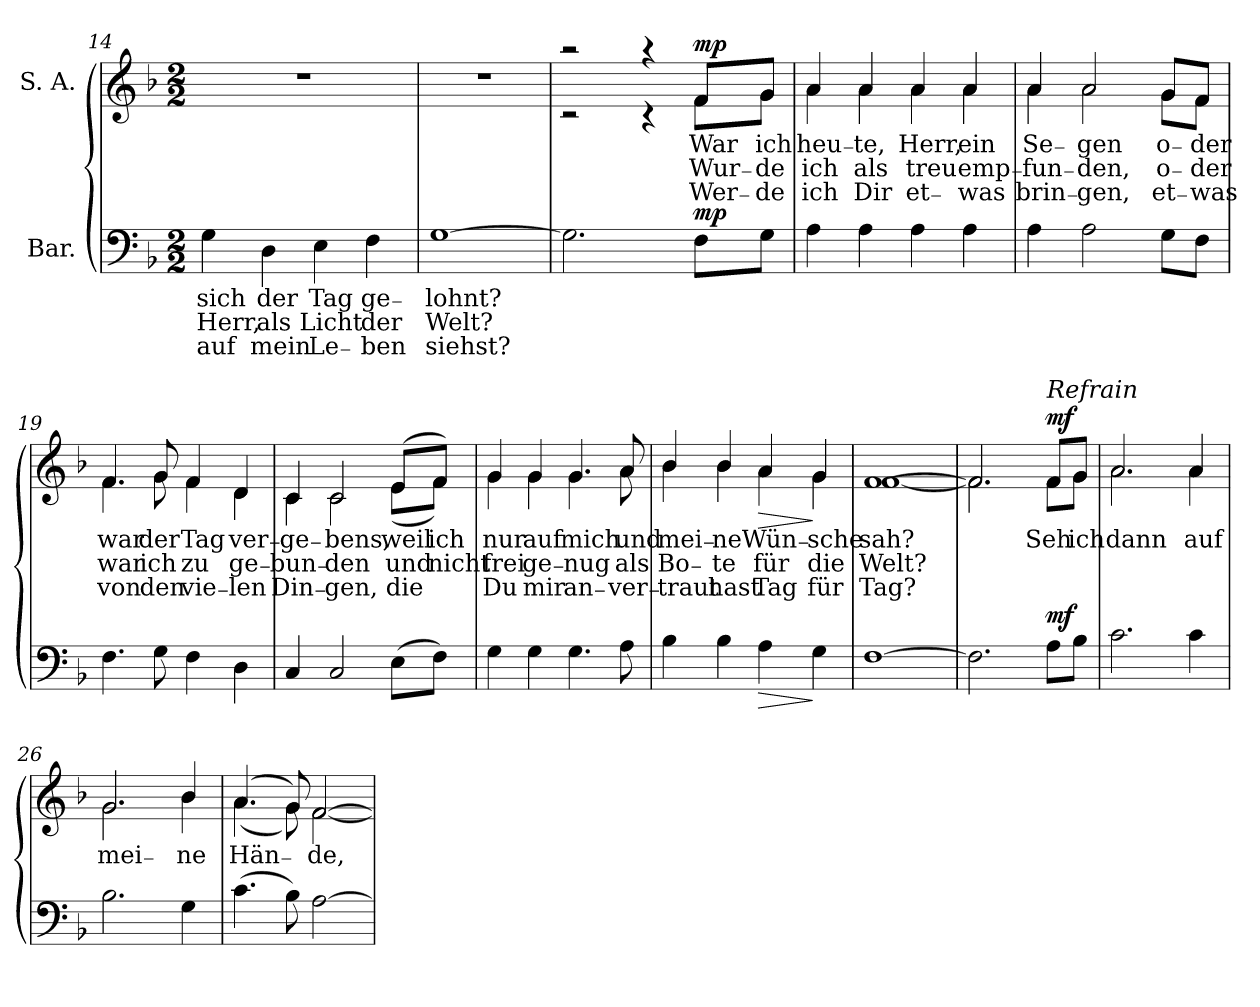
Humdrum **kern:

**kern	**text	**text	**text	**dynam	**kern	**text	**text	**text	**dynam
*part2	*part2	*part2	*part2	*part2	*part1	*part1	*part1	*part1	*part1
*staff2	*staff2	*staff2	*staff2	*staff2	*staff1	*staff1	*staff1	*staff1	*staff1
*I"Bar.	*	*	*	*	*I"S. A.	*	*	*	*
*clefF4	*	*	*	*	*clefG2	*	*	*	*
*k[b-]	*	*	*	*	*k[b-]	*	*	*	*
*F:	*	*	*	*	*F:	*	*	*	*
*M2/2	*	*	*	*	*M2/2	*	*	*	*
=14	=14	=14	=14	=14	=14	=14	=14	=14	=14
!	!LO:LY:b	!LO:LY:b	!LO:LY:b	!	!	!	!	!	!
4G\	sich	Herr,	auf	.	1r	.	.	.	.
!	!LO:LY:b	!LO:LY:b	!LO:LY:b	!	!	!	!	!	!
4D\	der	als	mein	.	.	.	.	.	.
!	!LO:LY:b	!LO:LY:b	!LO:LY:b	!	!	!	!	!	!
4E\	Tag	Licht	Le₋	.	.	.	.	.	.
!	!LO:LY:b	!LO:LY:b	!LO:LY:b	!	!	!	!	!	!
4F\	ge₋	der	ben	.	.	.	.	.	.
=15	=15	=15	=15	=15	=15	=15	=15	=15	=15
!	!LO:LY:b	!LO:LY:b	!LO:LY:b	!	!	!	!	!	!
[1G	lohnt?	Welt?	siehst?	.	1r	.	.	.	.
=16	=16	=16	=16	=16	=16	=16	=16	=16	=16
*	*	*	*	*	*^	*	*	*	*
2.G\]	.	.	.	.	2raa	2rc	.	.	.	.
.	.	.	.	.	4raa	4rc	.	.	.	.
!	!	!	!	!LO:DY:a	!	!	!LO:LY:b	!LO:LY:b	!LO:LY:b	!LO:DY:a
8F\L	.	.	.	mp	8f/L	8f\L	War	Wur₋	Wer₋	mp
!	!	!	!	!	!	!	!LO:LY:b	!LO:LY:b	!LO:LY:b	!
8G\J	.	.	.	.	8g/J	8g\J	ich	de	de	.
=17	=17	=17	=17	=17	=17	=17	=17	=17	=17	=17
!	!	!	!	!	!	!	!LO:LY:b	!LO:LY:b	!LO:LY:b	!
4A\	.	.	.	.	4a/	4a\	heu₋	ich	ich	.
!	!	!	!	!	!	!	!LO:LY:b	!LO:LY:b	!LO:LY:b	!
4A\	.	.	.	.	4a/	4a\	te,	als	Dir	.
!	!	!	!	!	!	!	!LO:LY:b	!LO:LY:b	!LO:LY:b	!
4A\	.	.	.	.	4a/	4a\	Herr,	treu	et₋	.
!	!	!	!	!	!	!	!LO:LY:b	!LO:LY:b	!LO:LY:b	!
4A\	.	.	.	.	4a/	4a\	ein	emp₋	was	.
!!LO:LB:g=z	!!
=18	=18	=18	=18	=18	=18	=18	=18	=18	=18	=18
!	!	!	!	!	!	!	!LO:LY:b	!LO:LY:b	!LO:LY:b	!
4A\	.	.	.	.	4a/	4a\	Se₋	fun₋	brin₋	.
!	!	!	!	!	!	!	!LO:LY:b	!LO:LY:b	!LO:LY:b	!
2A\	.	.	.	.	2a/	2a\	gen	den,	gen,	.
!	!	!	!	!	!	!	!LO:LY:b	!LO:LY:b	!LO:LY:b	!
8G\L	.	.	.	.	8g/L	8g\L	o₋	o₋	et₋	.
!	!	!	!	!	!	!	!LO:LY:b	!LO:LY:b	!LO:LY:b	!
8F\J	.	.	.	.	8f/J	8f\J	der	der	was	.
=19	=19	=19	=19	=19	=19	=19	=19	=19	=19	=19
!	!	!	!	!	!	!	!LO:LY:b	!LO:LY:b	!LO:LY:b	!
4.F\	.	.	.	.	4.f/	4.f\	war	war	von	.
!	!	!	!	!	!	!	!LO:LY:b	!LO:LY:b	!LO:LY:b	!
8G\	.	.	.	.	8g/	8g\	der	ich	den	.
!	!	!	!	!	!	!	!LO:LY:b	!LO:LY:b	!LO:LY:b	!
4F\	.	.	.	.	4f/	4f\	Tag	zu	vie₋	.
!	!	!	!	!	!	!	!LO:LY:b	!LO:LY:b	!LO:LY:b	!
4D\	.	.	.	.	4d/	4d\	ver₋	ge₋	len	.
=20	=20	=20	=20	=20	=20	=20	=20	=20	=20	=20
!	!	!	!	!	!	!	!LO:LY:b	!LO:LY:b	!LO:LY:b	!
4C/	.	.	.	.	4c/	4c\	ge₋	bun₋	Din₋	.
!	!	!	!	!	!	!	!LO:LY:b	!LO:LY:b	!LO:LY:b	!
2C/	.	.	.	.	2c/	2c\	bens,	den	gen,	.
!	!	!	!	!	!	!	!LO:LY:b	!LO:LY:b	!LO:LY:b	!
(>8E\L	.	.	.	.	(>8e/L	(<8e\L	weil	und	die	.
!	!	!	!	!	!	!	!LO:LY:b	!LO:LY:b	!	!
8F\J)	.	.	.	.	8f/J)	8f\J)	ich	nicht	.	.
=21	=21	=21	=21	=21	=21	=21	=21	=21	=21	=21
!	!	!	!	!	!	!	!LO:LY:b	!LO:LY:b	!LO:LY:b	!
4G\	.	.	.	.	4g/	4g\	nur	frei	Du	.
!	!	!	!	!	!	!	!LO:LY:b	!LO:LY:b	!LO:LY:b	!
4G\	.	.	.	.	4g/	4g\	auf	ge₋	mir	.
!	!	!	!	!	!	!	!LO:LY:b	!LO:LY:b	!LO:LY:b	!
4.G\	.	.	.	.	4.g/	4.g\	mich	nug	an₋	.
!	!	!	!	!	!	!	!LO:LY:b	!LO:LY:b	!LO:LY:b	!
8A\	.	.	.	.	8a/	8a\	und	als	ver₋	.
!!LO:PB:g=z	!!
=22	=22	=22	=22	=22	=22	=22	=22	=22	=22	=22
!	!	!	!	!	!	!	!LO:LY:b	!LO:LY:b	!LO:LY:b	!
4B-\	.	.	.	.	4b-/	4b-\	mei₋	Bo₋	traut	.
!	!	!	!	!	!	!	!LO:LY:b	!LO:LY:b	!LO:LY:b	!
4B-\	.	.	.	.	4b-/	4b-\	ne	te	hast	.
!	!	!	!	!LO:HP:b	!	!	!	!	!	!
!	!	!	!	!	!	!	!LO:LY:b	!LO:LY:b	!LO:LY:b	!LO:HP:b
4A\	.	.	.	>	4a/	4a\	Wün₋	für	Tag	>
!	!	!	!	!	!	!	!LO:LY:b	!LO:LY:b	!LO:LY:b	!
4G\	.	.	.	]	4g/	4g\	sche	die	für	]
=23	=23	=23	=23	=23	=23	=23	=23	=23	=23	=23
!	!	!	!	!	!	!	!LO:LY:b	!LO:LY:b	!LO:LY:b	!
[1F	.	.	.	.	[>1f	[<1f	sah?	Welt?	Tag?	.
=24	=24	=24	=24	=24	=24	=24	=24	=24	=24	=24
2.F\]	.	.	.	.	2.f/]	2.f\]	.	.	.	.
!	!	!	!	!	!LO:TX:a:i:t=Refrain	!	!	!	!	!
!	!	!	!	!LO:DY:a	!	!	!LO:LY:b	!	!	!LO:DY:a
8A\L	.	.	.	mf	8f/L	8f\L	Seh	.	.	mf
!	!	!	!	!	!	!	!LO:LY:b	!	!	!
8B-\J	.	.	.	.	8g/J	8g\J	ich	.	.	.
=25	=25	=25	=25	=25	=25	=25	=25	=25	=25	=25
!	!	!	!	!	!	!	!LO:LY:b	!	!	!
2.c\	.	.	.	.	2.a/	2.a\	dann	.	.	.
!	!	!	!	!	!	!	!LO:LY:b	!	!	!
4c\	.	.	.	.	4a/	4a\	auf	.	.	.
=26	=26	=26	=26	=26	=26	=26	=26	=26	=26	=26
!	!	!	!	!	!	!	!LO:LY:b	!	!	!
2.B-\	.	.	.	.	2.g/	2.g\	mei₋	.	.	.
!	!	!	!	!	!	!	!LO:LY:b	!	!	!
4G\	.	.	.	.	4b-/	4b-\	ne	.	.	.
!!LO:LB:g=z	!!
=27	=27	=27	=27	=27	=27	=27	=27	=27	=27	=27
!	!	!	!	!	!	!	!LO:LY:b	!	!	!
(>4.c\	.	.	.	.	(>4.a/	(<4.a\	Hän₋	.	.	.
8B-\)	.	.	.	.	8g/)	8g\)	.	.	.	.
!	!	!	!	!	!	!	!LO:LY:b	!	!	!
[2A\	.	.	.	.	[>2f/	[<2f\	de,	.	.	.
*	*	*	*	*	*v	*v	*	*	*	*
=	=	=	=	=	=	=	=	=	=
*-	*-	*-	*-	*-	*-	*-	*-	*-	*-
